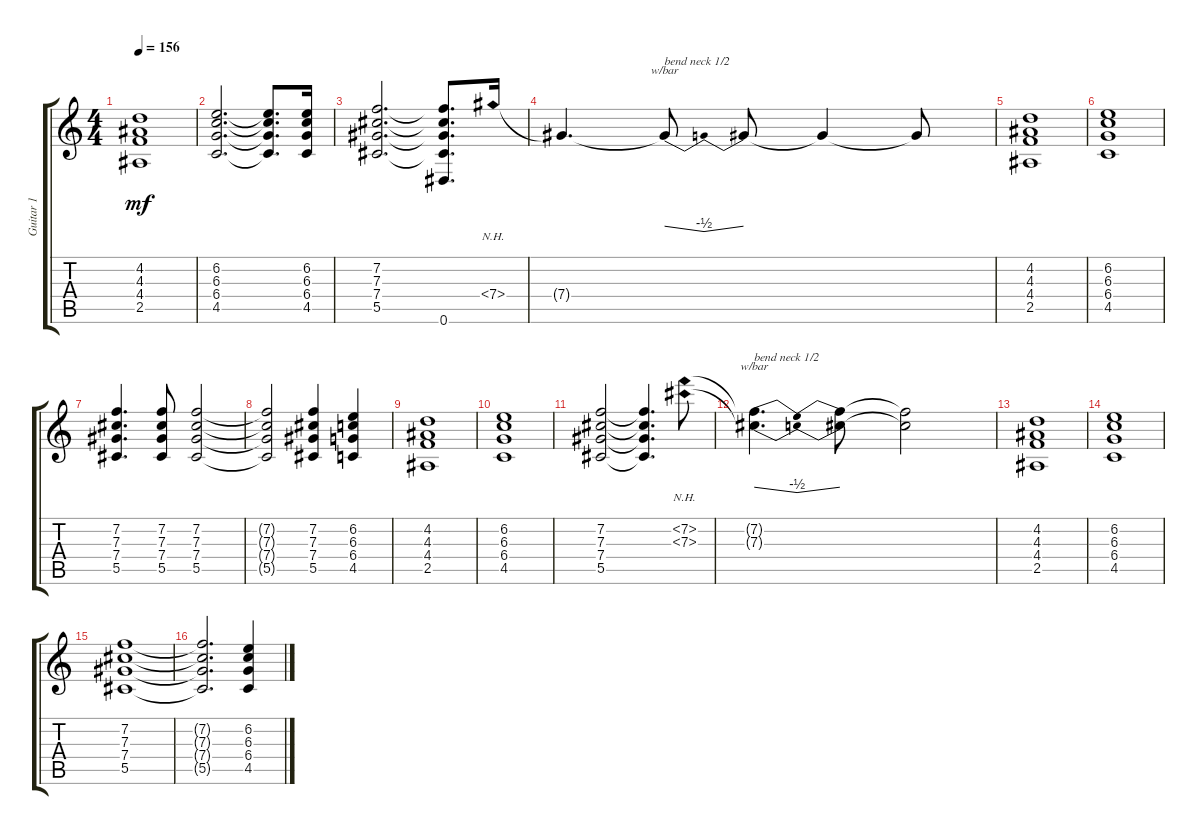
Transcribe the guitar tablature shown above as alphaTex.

\track ("Guitar 1" "Guitar 1") {instrument distortionguitar}
\staff {score tabs}
\tuning (Eb4 Bb3 Gb3 Db3 Ab2 Eb2) {hide}
\ts (4 4)
\tempo 156
\clef g2
\ks c
(4.2 4.3 4.4 2.5).1{dy mf} |
(6.2 6.3 6.4 4.5).2{d} (6.2{t} 6.3{t} 6.4{t} 4.5{t}).8{d} (6.2 6.3 6.4 4.5).16 |
(7.2 7.3 7.4 5.5).2{d} (7.2{t} 7.3{t} 7.4{t} 5.5{t} 0.6).8{d} 7.4{nh}.16 |
7.4{t}.4{d} 7.4{t}.8{tbe (dip default 0 0 30 -2 60 0) txt "bend neck 1/2"} 7.4{t}.8 7.4{t}.4 7.4{t}.8 |
(4.2 4.3 4.4 2.5).1 |
(6.2 6.3 6.4 4.5).1 |
(7.2 7.3 7.4 5.5).4{d} (7.2 7.3 7.4 5.5).8 (7.2 7.3 7.4 5.5).2 |
(7.2{t} 7.3{t} 7.4{t} 5.5{t}).2 (7.2 7.3 7.4 5.5).4 (6.2 6.3 6.4 4.5).4 |
(4.2 4.3 4.4 2.5).1 |
(6.2 6.3 6.4 4.5).1 |
(7.2 7.3 7.4 5.5).2 (7.2{t} 7.3{t} 7.4{t} 5.5{t}).4{d} (7.2{nh} 7.3{nh}).8 |
(7.2{t} 7.3{t}).4{d tbe (dip default 0 0 30 -2 60 0) txt "bend neck 1/2"} (7.2{t} 7.3{t}).8 (7.2{t} 7.3{t}).2 |
(4.2 4.3 4.4 2.5).1 |
(6.2 6.3 6.4 4.5).1 |
(7.2 7.3 7.4 5.5).1 |
(7.2{t} 7.3{t} 7.4{t} 5.5{t}).2{d} (6.2 6.3 6.4 4.5).4
